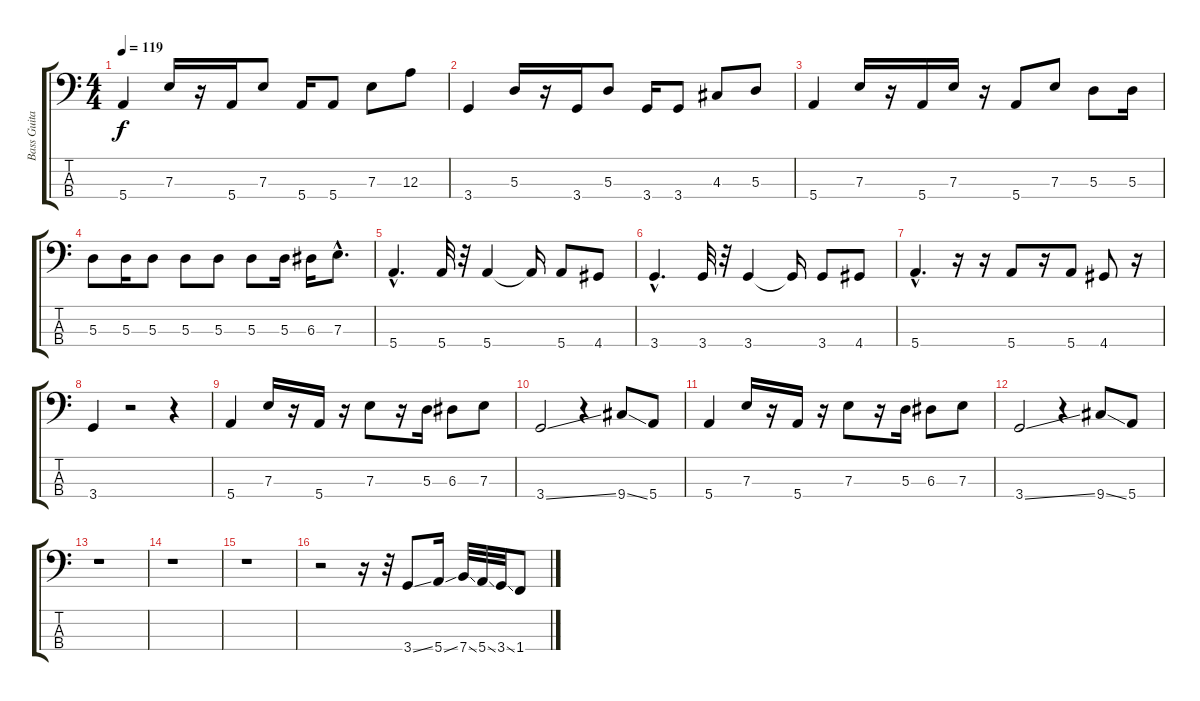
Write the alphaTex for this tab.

\track ("Bass Guitar" "Bass Guita") {instrument electricbassfinger}
\staff {score tabs}
\tuning (G2 D2 A1 E1) {hide}
\ts (4 4)
\tempo 119
\clef f4
\ks c
5.4.4{dy f} 7.3.16 r.16 5.4.16 7.3.8 5.4.16 5.4.8 7.3.8 12.3.8 |
3.4.4 5.3.16 r.16 3.4.16 5.3.8 3.4.16 3.4.8 4.3.8 5.3.8 |
5.4.4 7.3.16 r.16 5.4.16 7.3.16 r.16 5.4.8 7.3.8 5.3.8 5.3.16 |
5.3.8 5.3.16 5.3.8 5.3.8 5.3.8 5.3.8 5.3.16 6.3.16 7.3{hac}.8{d} |
5.4{hac}.4{d} 5.4.32 r.32 5.4.4 5.4{t}.16 5.4.8 4.4.8 |
3.4{hac}.4{d} 3.4.32 r.32 3.4.4 3.4{t}.16 3.4.8 4.4.8 |
5.4{hac}.4{d} r.16 r.16 5.4.8 r.16 5.4.8 4.4.8 r.16 |
3.4.4 r.2 r.4 |
5.4.4 7.3.16 r.16 5.4.16 r.16 7.3.8 r.16 5.3.16 6.3.8 7.3.8 |
3.4{ss}.2 r.4 9.4{ss}.8 5.4.8 |
5.4.4 7.3.16 r.16 5.4.16 r.16 7.3.8 r.16 5.3.16 6.3.8 7.3.8 |
3.4{ss}.2 r.4 9.4{ss}.8 5.4.8 |
r.1 |
r.1 |
r.1 |
r.2 r.16 r.32 3.4{ss}.8 5.4{ss}.16 7.4{ss}.32 5.4{ss}.32 3.4{ss}.32 1.4.8
